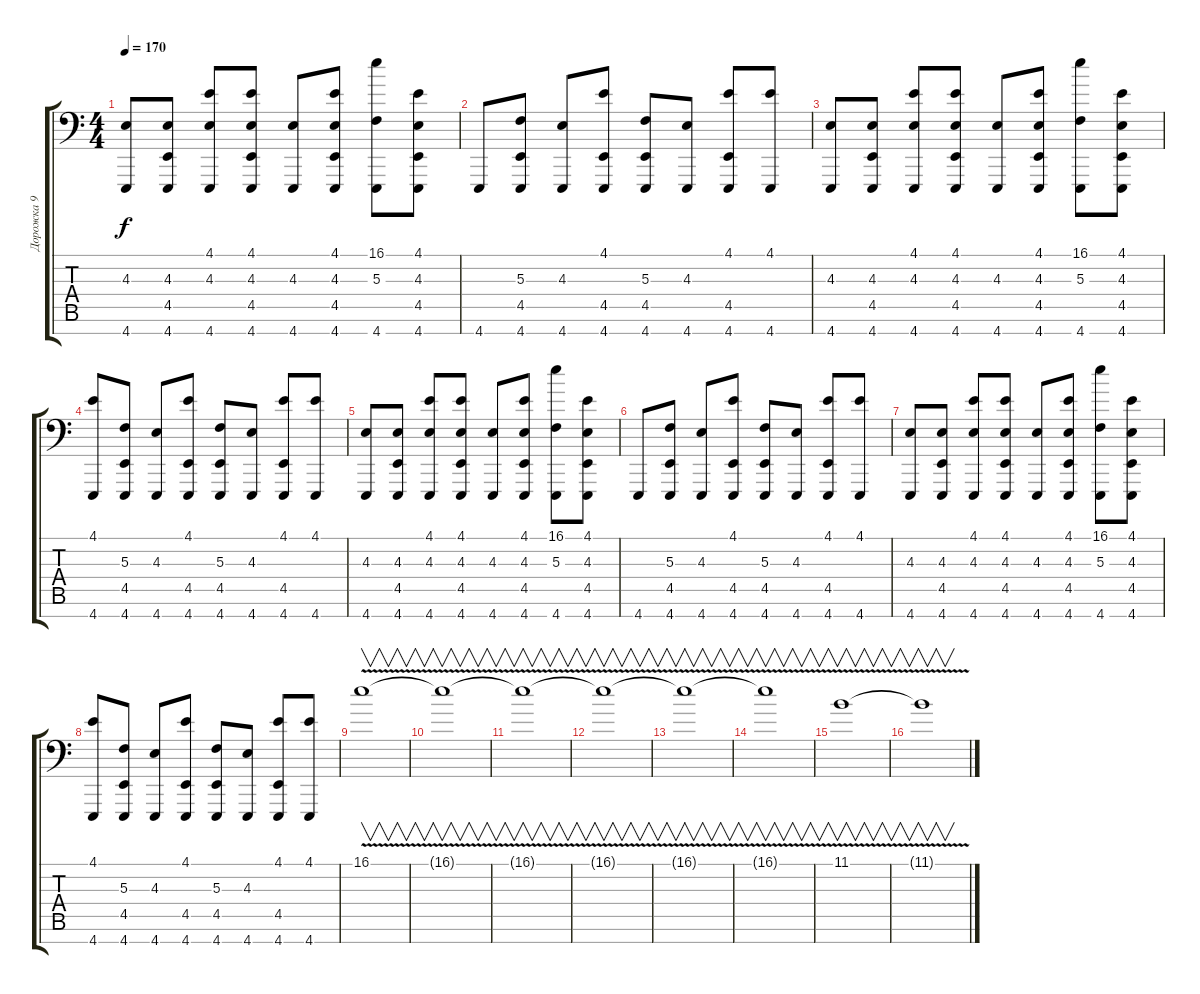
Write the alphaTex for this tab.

\track ("Дорожка 9" "Дорожка 9") {instrument lead1square}
\staff {score tabs}
\tuning (C4 G3 C3 F2 C2 G1 C1) {hide}
\ts (4 4)
\tempo 170
\clef f4
\ks c
(4.3 4.7).8{dy f} (4.3 4.5 4.7).8 (4.1 4.3 4.7).8 (4.1 4.3 4.5 4.7).8 (4.3 4.7).8 (4.1 4.3 4.5 4.7).8 (16.1 5.3 4.7).8 (4.1 4.3 4.5 4.7).8 |
4.7.8 (5.3 4.5 4.7).8 (4.3 4.7).8 (4.1 4.5 4.7).8 (5.3 4.5 4.7).8 (4.3 4.7).8 (4.1 4.5 4.7).8 (4.1 4.7).8 |
(4.3 4.7).8 (4.3 4.5 4.7).8 (4.1 4.3 4.7).8 (4.1 4.3 4.5 4.7).8 (4.3 4.7).8 (4.1 4.3 4.5 4.7).8 (16.1 5.3 4.7).8 (4.1 4.3 4.5 4.7).8 |
(4.1 4.7).8 (5.3 4.5 4.7).8 (4.3 4.7).8 (4.1 4.5 4.7).8 (5.3 4.5 4.7).8 (4.3 4.7).8 (4.1 4.5 4.7).8 (4.1 4.7).8 |
(4.3 4.7).8 (4.3 4.5 4.7).8 (4.1 4.3 4.7).8 (4.1 4.3 4.5 4.7).8 (4.3 4.7).8 (4.1 4.3 4.5 4.7).8 (16.1 5.3 4.7).8 (4.1 4.3 4.5 4.7).8 |
4.7.8 (5.3 4.5 4.7).8 (4.3 4.7).8 (4.1 4.5 4.7).8 (5.3 4.5 4.7).8 (4.3 4.7).8 (4.1 4.5 4.7).8 (4.1 4.7).8 |
(4.3 4.7).8 (4.3 4.5 4.7).8 (4.1 4.3 4.7).8 (4.1 4.3 4.5 4.7).8 (4.3 4.7).8 (4.1 4.3 4.5 4.7).8 (16.1 5.3 4.7).8 (4.1 4.3 4.5 4.7).8 |
(4.1 4.7).8 (5.3 4.5 4.7).8 (4.3 4.7).8 (4.1 4.5 4.7).8 (5.3 4.5 4.7).8 (4.3 4.7).8 (4.1 4.5 4.7).8 (4.1 4.7).8 |
16.1{v}.1{v} |
16.1{v t}.1{v} |
16.1{v t}.1{v} |
16.1{v t}.1{v} |
16.1{v t}.1{v} |
16.1{v t}.1{v} |
11.1{v}.1{v} |
11.1{v t}.1{v}
